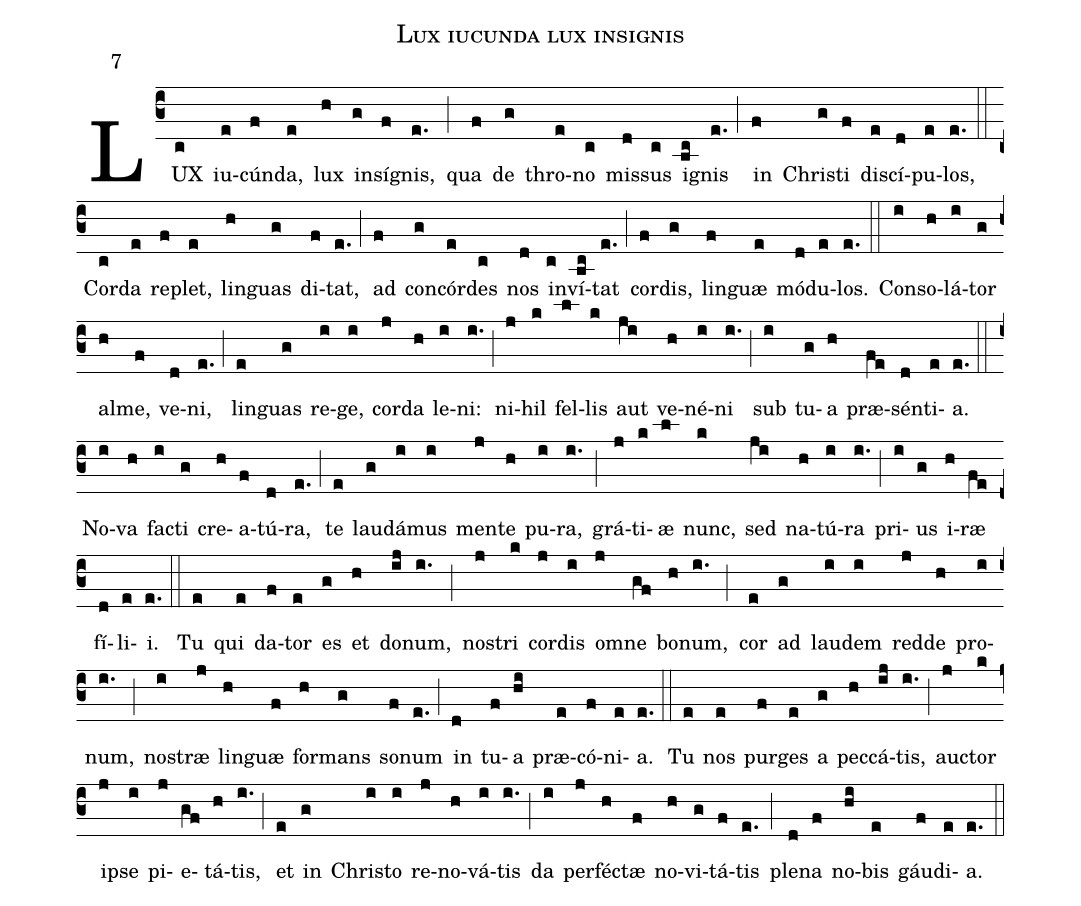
name: Lux iucunda lux insignis;
mode: 7;
%%
(c3)
LUX(c) iu(e)cún(f)da,(e) lux(h) in(g)sí(f)gnis,(e.) (;)
qua(f) de(g) thro(e)no(c) mis(d)sus(c) i(bc)gnis(e.) (;)
in(f) Chri(g)sti(f) di(e)scí(d)pu(e)los,(e.) (::)

Cor(c)da(e) re(f)plet,(e) lin(h)guas(g) di(f)tat,(e.) (;)
ad(f) con(g)cór(e)des(c) nos(d) in(c)ví(bc)tat(e.) (;)
cor(f)dis,(g) lin(f)guæ(e) mó(d)du(e)los.(e.) (::)

Con(i)so(h)lá(i)tor(g) al(h)me,(f) ve(d)ni,(e.) (;)
lin(e)guas(g) re(i)ge,(i) cor(j)da(h) le(i)ni:(i.) (;)
ni(j)hil(k) fel(l)lis(k) aut(ji) ve(h)né(i)ni(i.) (;)
sub(i) tu(g)a(h) præ(fe)sén(d)ti(e)a.(e.) (::)

No(i)va(h) fa(i)cti(g) cre(h)a(f)tú(d)ra,(e.) (;)
te(e) lau(g)dá(i)mus(i) men(j)te(h) pu(i)ra,(i.) (;)
grá(j)ti(k)æ(l) nunc,(k) sed(ji) na(h)tú(i)ra(i.) (;)
pri(i)us(g) i(h)ræ(fe) fí(d)li(e)i.(e.) (::)

Tu(e) qui(e) da(f)tor(e) es(g) et(h) do(ij)num,(i.) (;)
no(j)stri(k) cor(j)dis(i) om(j)ne(gf) bo(h)num,(i.) (;)
cor(e) ad(g) lau(i)dem(i) red(j)de(h) pro(i)num,(i.) (;)
no(i)stræ(j) lin(h)guæ(f) for(h)mans(g) so(f)num(e.) (;)
in(d) tu(f)a(hi) præ(e)có(f)ni(e)a.(e.) (::)

Tu(e) nos(e) pur(f)ges(e) a(g) pec(h)cá(ij)tis,(i.) (;)
au(j)ctor(k) i(j)pse(i) pi(j)e(gf)tá(h)tis,(i.) (;)
et(e) in(g) Chri(i)sto(i) re(j)no(h)vá(i)tis(i.) (;)
da(i) per(j)fé(h)ctæ(f) no(h)vi(g)tá(f)tis(e.) (;)
ple(d)na(f) no(hi)bis(e) gáu(f)di(e)a.(e.) (::)
